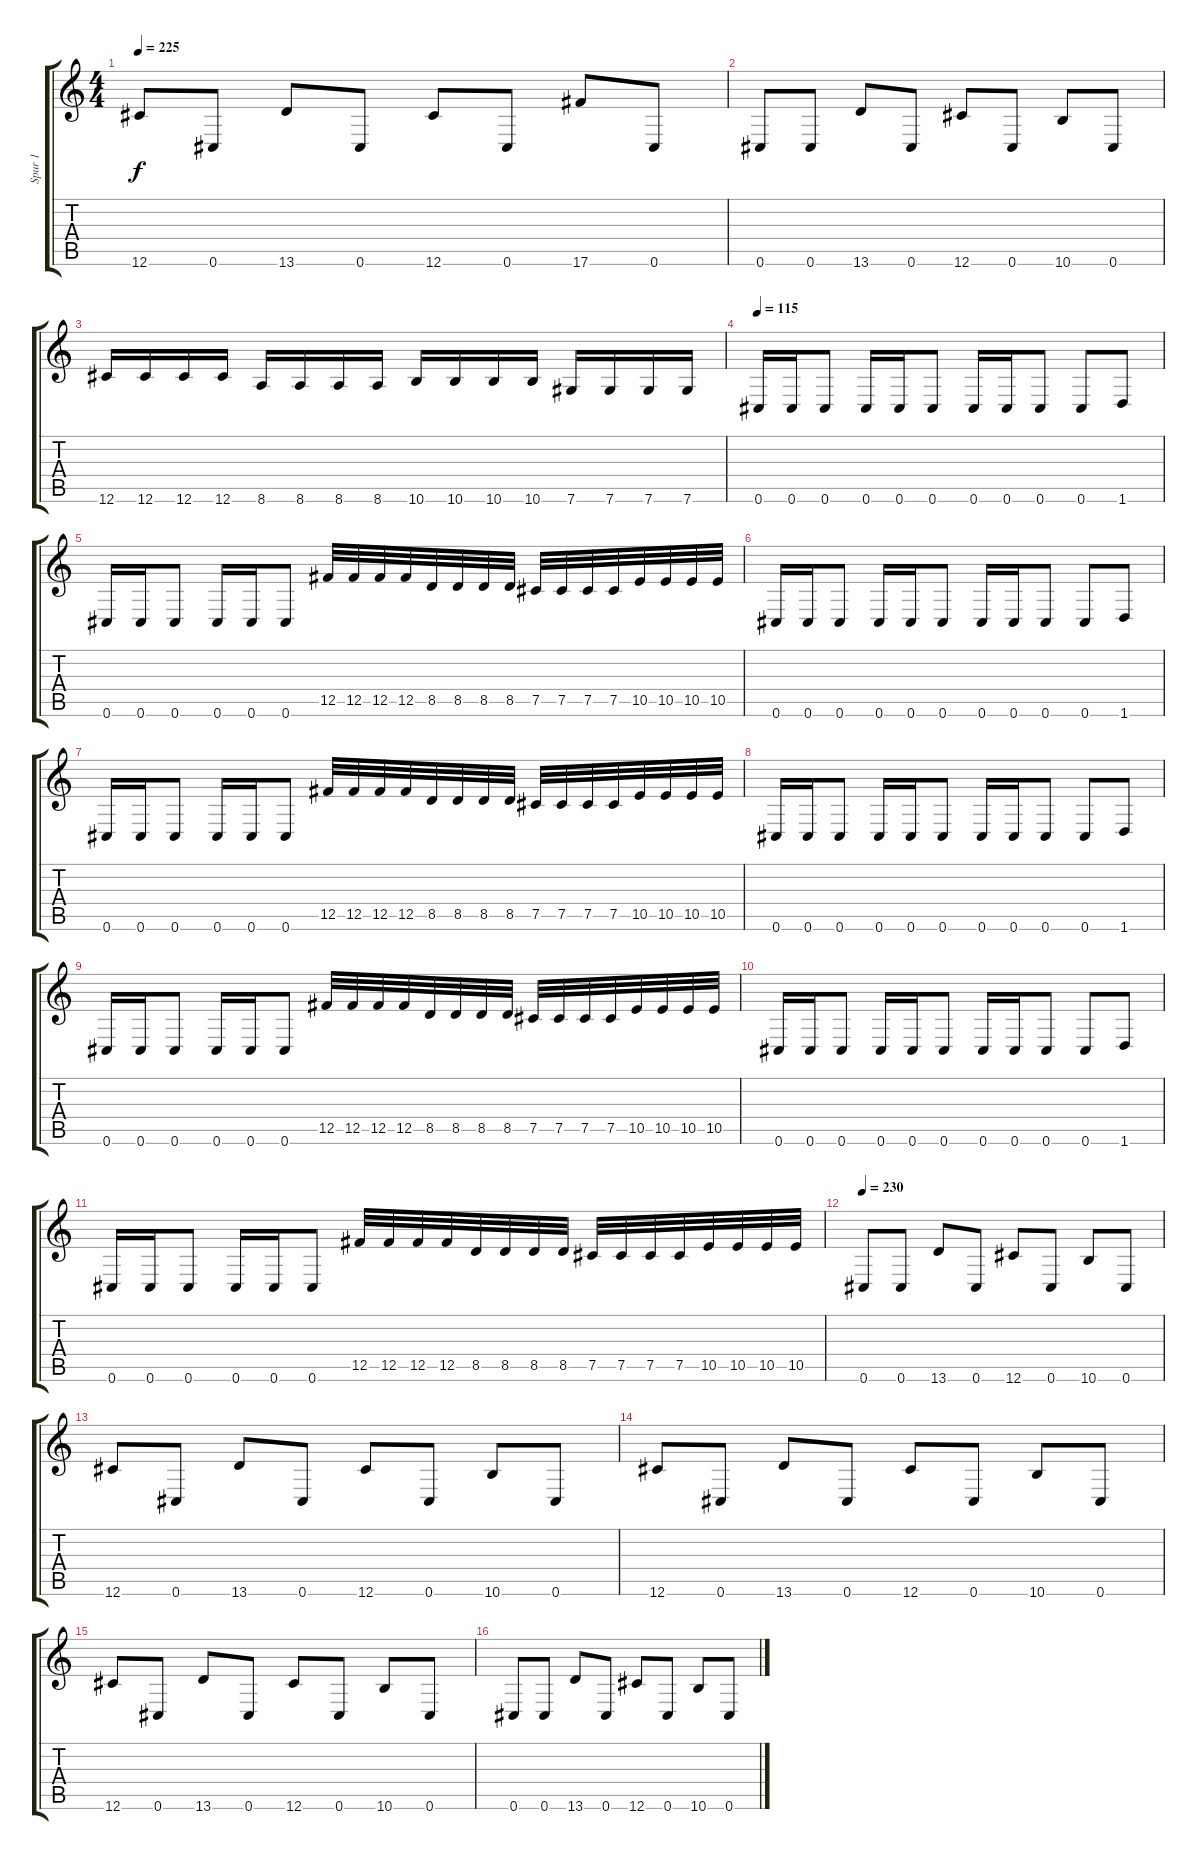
\track ("Spur 1" "Spur 1") {instrument distortionguitar}
\staff {score tabs}
\tuning (Db4 Ab3 E3 B2 Gb2 Db2) {hide}
\ts (4 4)
\tempo 225
\clef g2
\ks c
12.6.8{dy f} 0.6.8 13.6.8 0.6.8 12.6.8 0.6.8 17.6.8 0.6.8 |
0.6.8 0.6.8 13.6.8 0.6.8 12.6.8 0.6.8 10.6.8 0.6.8 |
12.6.16 12.6.16 12.6.16 12.6.16 8.6.16 8.6.16 8.6.16 8.6.16 10.6.16 10.6.16 10.6.16 10.6.16 7.6.16 7.6.16 7.6.16 7.6.16 |
\tempo 115
0.6.16 0.6.16 0.6.8 0.6.16 0.6.16 0.6.8 0.6.16 0.6.16 0.6.8 0.6.8 1.6.8 |
0.6.16 0.6.16 0.6.8 0.6.16 0.6.16 0.6.8 12.5.32 12.5.32 12.5.32 12.5.32 8.5.32 8.5.32 8.5.32 8.5.32 7.5.32 7.5.32 7.5.32 7.5.32 10.5.32 10.5.32 10.5.32 10.5.32 |
0.6.16 0.6.16 0.6.8 0.6.16 0.6.16 0.6.8 0.6.16 0.6.16 0.6.8 0.6.8 1.6.8 |
0.6.16 0.6.16 0.6.8 0.6.16 0.6.16 0.6.8 12.5.32 12.5.32 12.5.32 12.5.32 8.5.32 8.5.32 8.5.32 8.5.32 7.5.32 7.5.32 7.5.32 7.5.32 10.5.32 10.5.32 10.5.32 10.5.32 |
0.6.16 0.6.16 0.6.8 0.6.16 0.6.16 0.6.8 0.6.16 0.6.16 0.6.8 0.6.8 1.6.8 |
0.6.16 0.6.16 0.6.8 0.6.16 0.6.16 0.6.8 12.5.32 12.5.32 12.5.32 12.5.32 8.5.32 8.5.32 8.5.32 8.5.32 7.5.32 7.5.32 7.5.32 7.5.32 10.5.32 10.5.32 10.5.32 10.5.32 |
0.6.16 0.6.16 0.6.8 0.6.16 0.6.16 0.6.8 0.6.16 0.6.16 0.6.8 0.6.8 1.6.8 |
0.6.16 0.6.16 0.6.8 0.6.16 0.6.16 0.6.8 12.5.32 12.5.32 12.5.32 12.5.32 8.5.32 8.5.32 8.5.32 8.5.32 7.5.32 7.5.32 7.5.32 7.5.32 10.5.32 10.5.32 10.5.32 10.5.32 |
\tempo 230
0.6.8 0.6.8 13.6.8 0.6.8 12.6.8 0.6.8 10.6.8 0.6.8 |
12.6.8 0.6.8 13.6.8 0.6.8 12.6.8 0.6.8 10.6.8 0.6.8 |
12.6.8 0.6.8 13.6.8 0.6.8 12.6.8 0.6.8 10.6.8 0.6.8 |
12.6.8 0.6.8 13.6.8 0.6.8 12.6.8 0.6.8 10.6.8 0.6.8 |
0.6.8 0.6.8 13.6.8 0.6.8 12.6.8 0.6.8 10.6.8 0.6.8
